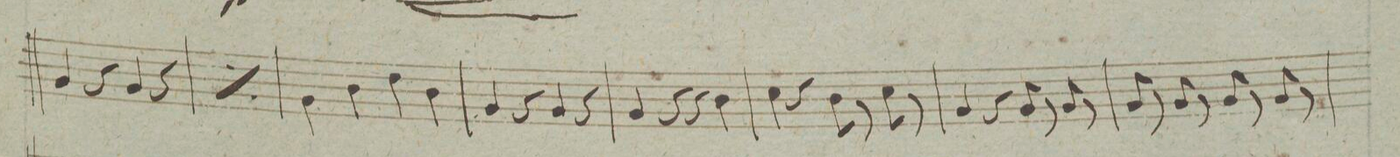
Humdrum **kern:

**kern	**dynam
*I"Baſso	*
*clefF4	*
*k[f#c#g#d#]	*
*met(c|)	*
*M2/2	*
4BB/	.
4r	.
4BB/	.
4r	.
=9	=9
*rep	*
4BB/	.
4r	.
4BB/	.
4r	.
*Xrep	*
=10	=10
4BB\	.
4D#\	.
4F#\	.
4D#\	.
=11	=11
4BB/	.
4r	.
4BB/	.
4r	.
=12	=12
4BB/	.
4r	.
4r	.
4D#\	.
=13	=13
4E\	.
4r	.
8D#\	.
8r	.
8E\	.
8r	.
=14	=14
4BB/	.
4r	.
8BB/	.
8r	.
8BB/	.
8r	.
=15	=15
8BB/	.
8r	.
8BB/	.
8r	.
8BB/	.
8r	.
8BB/	.
8r	.
=16	=16
*-	*-
